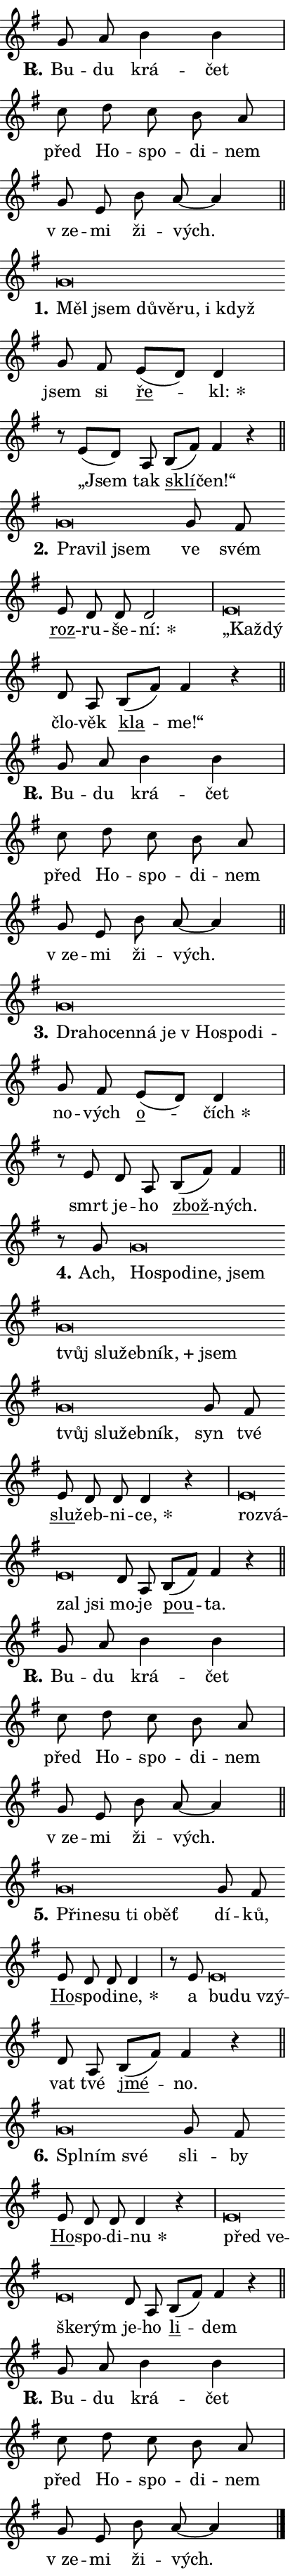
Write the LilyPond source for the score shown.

\version "2.24.0"
\header { tagline = "" }
\paper {
  indent = 0\cm
  top-margin = 0\cm
  right-margin = 0.13\cm % to fit lyric hyphens
  bottom-margin = 0\cm
  left-margin = 0\cm
  paper-width = 7\cm
  page-breaking = #ly:one-page-breaking
  system-system-spacing.basic-distance = #11
  score-system-spacing.basic-distance = #11
  ragged-last = ##f
}


%% Author: Thomas Morley
%% https://lists.gnu.org/archive/html/lilypond-user/2020-05/msg00002.html
#(define (line-position grob)
"Returns position of @var[grob} in current system:
   @code{'start}, if at first time-step
   @code{'end}, if at last time-step
   @code{'middle} otherwise
"
  (let* ((col (ly:item-get-column grob))
         (ln (ly:grob-object col 'left-neighbor))
         (rn (ly:grob-object col 'right-neighbor))
         (col-to-check-left (if (ly:grob? ln) ln col))
         (col-to-check-right (if (ly:grob? rn) rn col))
         (break-dir-left
           (and
             (ly:grob-property col-to-check-left 'non-musical #f)
             (ly:item-break-dir col-to-check-left)))
         (break-dir-right
           (and
             (ly:grob-property col-to-check-right 'non-musical #f)
             (ly:item-break-dir col-to-check-right))))
        (cond ((eqv? 1 break-dir-left) 'start)
              ((eqv? -1 break-dir-right) 'end)
              (else 'middle))))

#(define (tranparent-at-line-position vctor)
  (lambda (grob)
  "Relying on @code{line-position} select the relevant enry from @var{vctor}.
Used to determine transparency,"
    (case (line-position grob)
      ((end) (not (vector-ref vctor 0)))
      ((middle) (not (vector-ref vctor 1)))
      ((start) (not (vector-ref vctor 2))))))

noteHeadBreakVisibility =
#(define-music-function (break-visibility)(vector?)
"Makes @code{NoteHead}s transparent relying on @var{break-visibility}"
#{
  \override NoteHead.transparent =
    #(tranparent-at-line-position break-visibility)
#})

#(define delete-ledgers-for-transparent-note-heads
  (lambda (grob)
    "Reads whether a @code{NoteHead} is transparent.
If so this @code{NoteHead} is removed from @code{'note-heads} from
@var{grob}, which is supposed to be @code{LedgerLineSpanner}.
As a result ledgers are not printed for this @code{NoteHead}"
    (let* ((nhds-array (ly:grob-object grob 'note-heads))
           (nhds-list
             (if (ly:grob-array? nhds-array)
                 (ly:grob-array->list nhds-array)
                 '()))
           ;; Relies on the transparent-property being done before
           ;; Staff.LedgerLineSpanner.after-line-breaking is executed.
           ;; This is fragile ...
           (to-keep
             (remove
               (lambda (nhd)
                 (ly:grob-property nhd 'transparent #f))
               nhds-list)))
      ;; TODO find a better method to iterate over grob-arrays, similiar
      ;; to filter/remove etc for lists
      ;; For now rebuilt from scratch
      (set! (ly:grob-object grob 'note-heads)  '())
      (for-each
        (lambda (nhd)
          (ly:pointer-group-interface::add-grob grob 'note-heads nhd))
        to-keep))))

squashNotes = {
  \override NoteHead.X-extent = #'(-0.2 . 0.2)
  \override NoteHead.Y-extent = #'(-0.75 . 0)
  \override NoteHead.stencil =
    #(lambda (grob)
       (let ((pos (ly:grob-property grob 'staff-position)))
         (begin
           (if (< pos -7) (display "ERROR: Lower brevis then expected\n") (display ""))
           (if (<= pos -6) ly:text-interface::print ly:note-head::print))))
}
unSquashNotes = {
  \revert NoteHead.X-extent
  \revert NoteHead.Y-extent
  \revert NoteHead.stencil
}

hideNotes = \noteHeadBreakVisibility #begin-of-line-visible
unHideNotes = \noteHeadBreakVisibility #all-visible

% work-around for resetting accidentals
% https://lilypond.org/doc/v2.23/Documentation/notation/displaying-rhythms#unmetered-music
cadenzaMeasure = {
  \cadenzaOff
  \partial 1024 s1024
  \cadenzaOn
}

#(define-markup-command (accent layout props text) (markup?)
  "Underline accented syllable"
  (interpret-markup layout props
    #{\markup \override #'(offset . 4.3) \underline { #text }#}))

responsum = \markup \concat {
  "R" \hspace #-1.05 \path #0.1 #'((moveto 0 0.07) (lineto 0.9 0.8)) \hspace #0.05 "."
}

spaceSize = #0.6828661417322834 % exact space size for TeX Gyre Schola

\layout {
  \context {
    \Staff
    \remove "Time_signature_engraver"
    \override LedgerLineSpanner.after-line-breaking = #delete-ledgers-for-transparent-note-heads
  }
  \context {
    \Lyrics {
      \override LyricSpace.minimum-distance = \spaceSize
      \override LyricText.font-name = #"TeX Gyre Schola"
      \override LyricText.font-size = 1
      \override StanzaNumber.font-name = #"TeX Gyre Schola Bold"
      \override StanzaNumber.font-size = 1
    }
  }
  \context {
    \Score 
    \override NoteHead.text =
      #(lambda (grob) 
        (let ((pos (ly:grob-property grob 'staff-position)))
          #{\markup {
            \combine
              \halign #-0.55 \raise #(if (= pos -6) 0 0.5) \override #'(thickness . 2) \draw-line #'(3.2 . 0)
              \musicglyph "noteheads.sM1"
          }#}))
  }
}

% magnetic-lyrics.ily
%
%   written by
%     Jean Abou Samra <jean@abou-samra.fr>
%     Werner Lemberg <wl@gnu.org>
%
%   adapted by
%     Jiri Hon <jiri.hon@gmail.com>
%
% Version 2022-Apr-15

% https://www.mail-archive.com/lilypond-user@gnu.org/msg149350.html

#(define (Left_hyphen_pointer_engraver context)
   "Collect syllable-hyphen-syllable occurrences in lyrics and store
them in properties.  This engraver only looks to the left.  For
example, if the lyrics input is @code{foo -- bar}, it does the
following.

@itemize @bullet
@item
Set the @code{text} property of the @code{LyricHyphen} grob between
@q{foo} and @q{bar} to @code{foo}.

@item
Set the @code{left-hyphen} property of the @code{LyricText} grob with
text @q{foo} to the @code{LyricHyphen} grob between @q{foo} and
@q{bar}.
@end itemize

Use this auxiliary engraver in combination with the
@code{lyric-@/text::@/apply-@/magnetic-@/offset!} hook."
   (let ((hyphen #f)
         (text #f))
     (make-engraver
      (acknowledgers
       ((lyric-syllable-interface engraver grob source-engraver)
        (set! text grob)))
      (end-acknowledgers
       ((lyric-hyphen-interface engraver grob source-engraver)
        ;(when (not (grob::has-interface grob 'lyric-space-interface))
          (set! hyphen grob)));)
      ((stop-translation-timestep engraver)
       (when (and text hyphen)
         (ly:grob-set-object! text 'left-hyphen hyphen))
       (set! text #f)
       (set! hyphen #f)))))

#(define (lyric-text::apply-magnetic-offset! grob)
   "If the space between two syllables is less than the value in
property @code{LyricText@/.details@/.squash-threshold}, move the right
syllable to the left so that it gets concatenated with the left
syllable.

Use this function as a hook for
@code{LyricText@/.after-@/line-@/breaking} if the
@code{Left_@/hyphen_@/pointer_@/engraver} is active."
   (let ((hyphen (ly:grob-object grob 'left-hyphen #f)))
     (when hyphen
       (let ((left-text (ly:spanner-bound hyphen LEFT)))
         (when (grob::has-interface left-text 'lyric-syllable-interface)
           (let* ((common (ly:grob-common-refpoint grob left-text X))
                  (this-x-ext (ly:grob-extent grob common X))
                  (left-x-ext
                   (begin
                     ;; Trigger magnetism for left-text.
                     (ly:grob-property left-text 'after-line-breaking)
                     (ly:grob-extent left-text common X)))
                  ;; `delta` is the gap width between two syllables.
                  (delta (- (interval-start this-x-ext)
                            (interval-end left-x-ext)))
                  (details (ly:grob-property grob 'details))
                  (threshold (assoc-get 'squash-threshold details 0.2)))
             (when (< delta threshold)
               (let* (;; We have to manipulate the input text so that
                      ;; ligatures crossing syllable boundaries are not
                      ;; disabled.  For languages based on the Latin
                      ;; script this is essentially a beautification.
                      ;; However, for non-Western scripts it can be a
                      ;; necessity.
                      (lt (ly:grob-property left-text 'text))
                      (rt (ly:grob-property grob 'text))
                      (is-space (grob::has-interface hyphen 'lyric-space-interface))
                      (space (if is-space " " ""))
                      (extra-delta (if is-space spaceSize 0))
                      ;; Append new syllable.
                      (ltrt-space (if (and (string? lt) (string? rt))
                                (string-append lt space rt)
                                (make-concat-markup (list lt space rt))))
                      ;; Right-align `ltrt` to the right side.
                      (ltrt-space-markup (grob-interpret-markup
                               grob
                               (make-translate-markup
                                (cons (interval-length this-x-ext) 0)
                                (make-right-align-markup ltrt-space)))))
                 (begin
                   ;; Don't print `left-text`.
                   (ly:grob-set-property! left-text 'stencil #f)
                   ;; Set text and stencil (which holds all collected
                   ;; syllables so far) and shift it to the left.
                   (ly:grob-set-property! grob 'text ltrt-space)
                   (ly:grob-set-property! grob 'stencil ltrt-space-markup)
                   (ly:grob-translate-axis! grob (- (- delta extra-delta)) X))))))))))


#(define (lyric-hyphen::displace-bounds-first grob)
   ;; Make very sure this callback isn't triggered too early.
   (let ((left (ly:spanner-bound grob LEFT))
         (right (ly:spanner-bound grob RIGHT)))
     (ly:grob-property left 'after-line-breaking)
     (ly:grob-property right 'after-line-breaking)
     (ly:lyric-hyphen::print grob)))

squashThreshold = #0.4

\layout {
  \context {
    \Lyrics
    \consists #Left_hyphen_pointer_engraver
    \override LyricText.after-line-breaking =
      #lyric-text::apply-magnetic-offset!
    \override LyricHyphen.stencil = #lyric-hyphen::displace-bounds-first
    \override LyricText.details.squash-threshold = \squashThreshold
    \override LyricHyphen.minimum-distance = 0
    \override LyricHyphen.minimum-length = \squashThreshold
  }
}

squashText = \override LyricText.details.squash-threshold = 9999
unSquashText = \override LyricText.details.squash-threshold = \squashThreshold

leftText = \override LyricText.self-alignment-X = #LEFT
unLeftText = \revert LyricText.self-alignment-X

starOffset = #(lambda (grob) 
                (let ((x_offset (ly:self-alignment-interface::aligned-on-x-parent grob)))
                  (if (= x_offset 0) 0 (+ x_offset 1.2))))

star = #(define-music-function (syllable)(string?)
"Append star separator at the end of a syllable"
#{
  \once \override LyricText.X-offset = #starOffset
  \lyricmode { \markup {
    #syllable
    \override #'((font-name . "TeX Gyre Schola Bold")) \hspace #0.2 \lower #0.65 \larger "*"
  } }
#})

starAccent = #(define-music-function (syllable)(string?)
"Append star separator at the end of a syllable and make accent"
#{
  \once \override LyricText.X-offset = #starOffset
  \lyricmode { \markup {
    \accent #syllable
    \override #'((font-name . "TeX Gyre Schola Bold")) \hspace #0.2 \lower #0.65 \larger "*"
  } }
#})

breath = #(define-music-function (syllable)(string?)
"Append breathing indicator at the end of a syllable"
#{
  \lyricmode { \markup { #syllable "+" } }
#})

optionalBreath = #(define-music-function (syllable)(string?)
"Append optional breathing indicator at the end of a syllable"
#{
  \lyricmode { \markup { #syllable "(+)" } }
#})


\score {
    <<
        \new Voice = "melody" { \cadenzaOn \key g \major \relative { g'8 a b4 b \cadenzaMeasure \bar "|" c8 d c b a \cadenzaMeasure \bar "|" g e b' a~ a4 \cadenzaMeasure \bar "||" \break } }
        \new Lyrics \lyricsto "melody" { \lyricmode { \set stanza = \responsum
Bu -- du krá -- čet před Ho -- spo -- di -- nem "v ze" -- mi ži -- vých. } }
    >>
    \layout {}
}

\score {
    <<
        \new Voice = "melody" { \cadenzaOn \key g \major \relative { \squashNotes g'\breve*1/16 \hideNotes \breve*1/16 \bar "" \breve*1/16 \bar "" \breve*1/16 \bar "" \breve*1/16 \bar "" \breve*1/16 \breve*1/16 \bar "" \unHideNotes \unSquashNotes g8 fis \bar "" e[( d)] d4 \cadenzaMeasure \bar "|" r8 e8[( d8)] a \bar "" b[( fis')] fis4 r \cadenzaMeasure \bar "||" \break } }
        \new Lyrics \lyricsto "melody" { \lyricmode { \set stanza = "1."
\leftText Měl \squashText jsem dů -- vě -- ru, i když \unLeftText \unSquashText jsem si \markup \accent ře -- \star kl: „Jsem tak \markup \accent sklí -- čen!“ } }
    >>
    \layout {}
}

\score {
    <<
        \new Voice = "melody" { \cadenzaOn \key g \major \relative { \squashNotes g'\breve*1/16 \hideNotes \breve*1/16 \breve*1/16 \bar "" \unHideNotes \unSquashNotes g8 fis \bar "" e d d d2 \cadenzaMeasure \bar "|" \squashNotes e\breve*1/16 \hideNotes \breve*1/16 \bar "" \unHideNotes \unSquashNotes d8 a \bar "" b[( fis')] fis4 r \cadenzaMeasure \bar "||" \break } }
        \new Lyrics \lyricsto "melody" { \lyricmode { \set stanza = "2."
\leftText Pra -- \squashText vil jsem \unLeftText \unSquashText ve svém \markup \accent roz -- ru -- še -- \star ní: \leftText „Kaž -- \squashText dý \unLeftText \unSquashText člo -- věk \markup \accent kla -- me!“ } }
    >>
    \layout {}
}

\score {
    <<
        \new Voice = "melody" { \cadenzaOn \key g \major \relative { g'8 a b4 b \cadenzaMeasure \bar "|" c8 d c b a \cadenzaMeasure \bar "|" g e b' a~ a4 \cadenzaMeasure \bar "||" \break } }
        \new Lyrics \lyricsto "melody" { \lyricmode { \set stanza = \responsum
Bu -- du krá -- čet před Ho -- spo -- di -- nem "v ze" -- mi ži -- vých. } }
    >>
    \layout {}
}

\score {
    <<
        \new Voice = "melody" { \cadenzaOn \key g \major \relative { \squashNotes g'\breve*1/16 \hideNotes \breve*1/16 \bar "" \breve*1/16 \bar "" \breve*1/16 \bar "" \breve*1/16 \bar "" \breve*1/16 \bar "" \breve*1/16 \breve*1/16 \bar "" \unHideNotes \unSquashNotes g8 fis \bar "" e[( d)] d4 \cadenzaMeasure \bar "|" r8 e8 d8 a \bar "" b[( fis')] fis4 \cadenzaMeasure \bar "||" \break } }
        \new Lyrics \lyricsto "melody" { \lyricmode { \set stanza = "3."
\leftText Dra -- \squashText ho -- cen -- ná je "v Ho" -- spo -- di -- \unLeftText \unSquashText no -- vých \markup \accent o -- \star čích smrt je -- ho \markup \accent zbož -- ných. } }
    >>
    \layout {}
}

\score {
    <<
        \new Voice = "melody" { \cadenzaOn \key g \major \relative { r8 g'8 \squashNotes g\breve*1/16 \hideNotes \breve*1/16 \bar "" \breve*1/16 \bar "" \breve*1/16 \bar "" \breve*1/16 \bar "" \breve*1/16 \bar "" \breve*1/16 \bar "" \breve*1/16 \bar "" \breve*1/16 \bar "" \breve*1/16 \bar "" \breve*1/16 \bar "" \breve*1/16 \bar "" \breve*1/16 \breve*1/16 \bar "" \unHideNotes \unSquashNotes g8 fis \bar "" e d d d4 r \cadenzaMeasure \bar "|" \squashNotes e\breve*1/16 \hideNotes \breve*1/16 \bar "" \breve*1/16 \breve*1/16 \bar "" \unHideNotes \unSquashNotes d8 a \bar "" b[( fis')] fis4 r \cadenzaMeasure \bar "||" \break } }
        \new Lyrics \lyricsto "melody" { \lyricmode { \set stanza = "4."
Ach, \leftText Ho -- \squashText spo -- di -- ne, jsem tvůj slu -- žeb -- \breath "ník," jsem tvůj slu -- žeb -- ník, \unLeftText \unSquashText syn tvé \markup \accent slu -- žeb -- ni -- \star ce, \leftText roz -- \squashText vá -- zal jsi \unLeftText \unSquashText mo -- je \markup \accent pou -- ta. } }
    >>
    \layout {}
}

\score {
    <<
        \new Voice = "melody" { \cadenzaOn \key g \major \relative { g'8 a b4 b \cadenzaMeasure \bar "|" c8 d c b a \cadenzaMeasure \bar "|" g e b' a~ a4 \cadenzaMeasure \bar "||" \break } }
        \new Lyrics \lyricsto "melody" { \lyricmode { \set stanza = \responsum
Bu -- du krá -- čet před Ho -- spo -- di -- nem "v ze" -- mi ži -- vých. } }
    >>
    \layout {}
}

\score {
    <<
        \new Voice = "melody" { \cadenzaOn \key g \major \relative { \squashNotes g'\breve*1/16 \hideNotes \breve*1/16 \bar "" \breve*1/16 \bar "" \breve*1/16 \bar "" \breve*1/16 \breve*1/16 \bar "" \unHideNotes \unSquashNotes g8 fis \bar "" e d d d4 \cadenzaMeasure \bar "|" r8 e8 \squashNotes e\breve*1/16 \hideNotes \breve*1/16 \breve*1/16 \bar "" \unHideNotes \unSquashNotes d8 a \bar "" b[( fis')] fis4 r \cadenzaMeasure \bar "||" \break } }
        \new Lyrics \lyricsto "melody" { \lyricmode { \set stanza = "5."
\leftText Při -- \squashText ne -- su ti o -- běť \unLeftText \unSquashText dí -- ků, \markup \accent Ho -- spo -- di -- \star ne, a \leftText bu -- \squashText du vzý -- \unLeftText \unSquashText vat tvé \markup \accent jmé -- no. } }
    >>
    \layout {}
}

\score {
    <<
        \new Voice = "melody" { \cadenzaOn \key g \major \relative { \squashNotes g'\breve*1/16 \hideNotes \breve*1/16 \breve*1/16 \bar "" \unHideNotes \unSquashNotes g8 fis \bar "" e d d d4 r \cadenzaMeasure \bar "|" \squashNotes e\breve*1/16 \hideNotes \breve*1/16 \bar "" \breve*1/16 \breve*1/16 \bar "" \unHideNotes \unSquashNotes d8 a \bar "" b[( fis')] fis4 r \cadenzaMeasure \bar "||" \break } }
        \new Lyrics \lyricsto "melody" { \lyricmode { \set stanza = "6."
\leftText Spl -- \squashText ním své \unLeftText \unSquashText sli -- by \markup \accent Ho -- spo -- di -- \star nu \leftText před \squashText ve -- ške -- rým \unLeftText \unSquashText je -- ho \markup \accent li -- dem } }
    >>
    \layout {}
}

\score {
    <<
        \new Voice = "melody" { \cadenzaOn \key g \major \relative { g'8 a b4 b \cadenzaMeasure \bar "|" c8 d c b a \cadenzaMeasure \bar "|" g e b' a~ a4 \cadenzaMeasure \bar "||" \break } \bar "|." }
        \new Lyrics \lyricsto "melody" { \lyricmode { \set stanza = \responsum
Bu -- du krá -- čet před Ho -- spo -- di -- nem "v ze" -- mi ži -- vých. } }
    >>
    \layout {}
}
